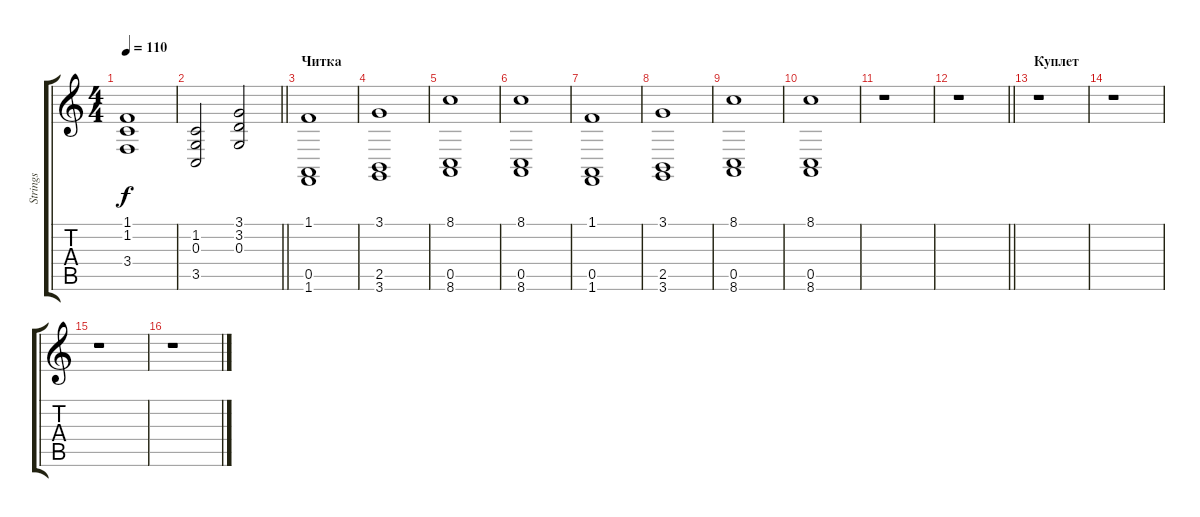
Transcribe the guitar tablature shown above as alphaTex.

\track ("Strings" "Strings") {instrument stringensemble1}
\staff {score tabs}
\tuning (E4 B3 G3 D3 A2 E2) {hide}
\ts (4 4)
\tempo 110
\clef g2
\ks c
(1.1 1.2 3.4).1{dy f} |
\barLineRight lightlight
(1.2 0.3 3.5).2 (3.1 3.2 0.3).2 |
\section ("" "Читка")
(1.1 0.5 1.6).1 |
(3.1 2.5 3.6).1 |
(8.1 0.5 8.6).1 |
(8.1 0.5 8.6).1 |
(1.1 0.5 1.6).1 |
(3.1 2.5 3.6).1 |
(8.1 0.5 8.6).1 |
(8.1 0.5 8.6).1 |
r.1 |
\barLineRight lightlight
r.1 |
\section ("" "Куплет")
r.1 |
r.1 |
r.1 |
r.1
